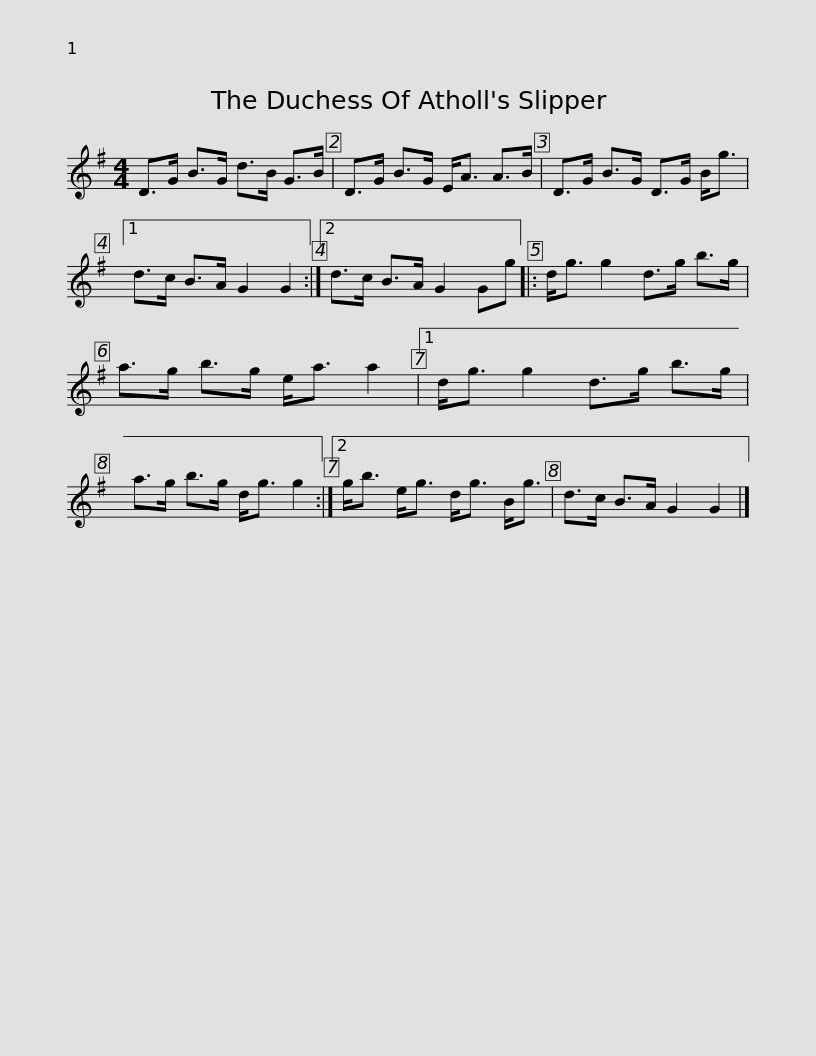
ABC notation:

X:1
L:1/8
M:4/4
I:linebreak $
K:G
V:1 treble
V:1
 D>G B>G d>B G>B | D>G B>G E<A A>B | D>G B>G D>G B<g |1 d>c B>A G2 G2 :|2 d>c B>A G2 Gg |:$ %5
 d<g g2 d>g b>g | a>g b>g e<a a2 |1 d<g g2 d>g b>g | a>g b>g d<g g2 :|2$ g<b e<g d<g B<g | %10
 d>c B>A G2 G2 |] %11
